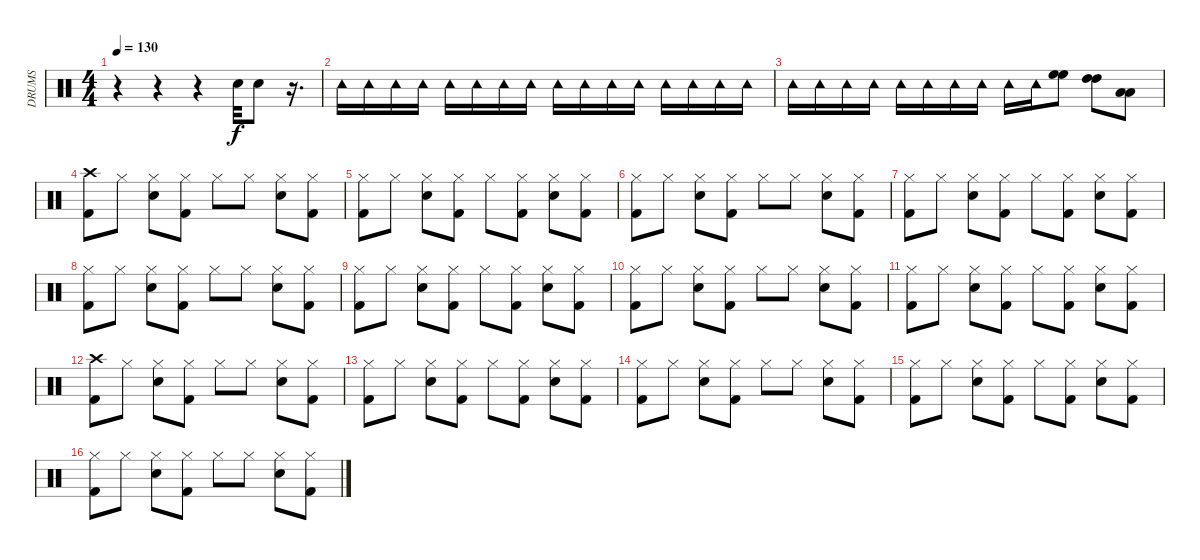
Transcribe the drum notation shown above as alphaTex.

\track ("DRUMS" "DRUMS") {instrument percussion}
\staff {score}
\articulation defaults
\ts (4 4)
\tempo 130
\clef neutral
\ks c
r.4{dy f} r.4 r.4 "Electric Snare (hit)".32 "Electric Snare (hit)".8 r.16{d} |
"Tambourine (hit)".16 "Tambourine (hit)".16 "Tambourine (hit)".16 "Tambourine (hit)".16 "Tambourine (hit)".16 "Tambourine (hit)".16 "Tambourine (hit)".16 "Tambourine (hit)".16 "Tambourine (hit)".16 "Tambourine (hit)".16 "Tambourine (hit)".16 "Tambourine (hit)".16 "Tambourine (hit)".16 "Tambourine (hit)".16 "Tambourine (hit)".16 "Tambourine (hit)".16 |
"Tambourine (hit)".16 "Tambourine (hit)".16 "Tambourine (hit)".16 "Tambourine (hit)".16 "Tambourine (hit)".16 "Tambourine (hit)".16 "Tambourine (hit)".16 "Tambourine (hit)".16 "Tambourine (hit)".16 "Tambourine (hit)".16 ("High Floor Tom (hit)" "High Floor Tom (hit)").8{balance 0} ("High Tom (hit)" "High Tom (hit)").8{balance 8} ("Low Floor Tom (hit)" "Low Floor Tom (hit)").8{balance 16} |
("Crash high (hit)" "Kick (hit) 2").8{balance 8} "Hi-Hat (closed)".8 ("Hi-Hat (closed)" "Snare (hit) 2").8 ("Hi-Hat (closed)" "Kick (hit) 2").8 "Hi-Hat (closed)".8 "Hi-Hat (closed)".8 ("Hi-Hat (closed)" "Snare (hit) 2").8 ("Hi-Hat (closed)" "Kick (hit) 2").8 |
("Hi-Hat (closed)" "Kick (hit) 2").8 "Hi-Hat (closed)".8 ("Hi-Hat (closed)" "Snare (hit) 2").8 ("Hi-Hat (closed)" "Kick (hit) 2").8 "Hi-Hat (closed)".8 ("Hi-Hat (closed)" "Kick (hit) 2").8 ("Hi-Hat (closed)" "Snare (hit) 2").8 ("Hi-Hat (closed)" "Kick (hit) 2").8 |
("Hi-Hat (closed)" "Kick (hit) 2").8 "Hi-Hat (closed)".8 ("Hi-Hat (closed)" "Snare (hit) 2").8 ("Hi-Hat (closed)" "Kick (hit) 2").8 "Hi-Hat (closed)".8 "Hi-Hat (closed)".8 ("Hi-Hat (closed)" "Snare (hit) 2").8 ("Hi-Hat (closed)" "Kick (hit) 2").8 |
("Hi-Hat (closed)" "Kick (hit) 2").8 "Hi-Hat (closed)".8 ("Hi-Hat (closed)" "Snare (hit) 2").8 ("Hi-Hat (closed)" "Kick (hit) 2").8 "Hi-Hat (closed)".8 ("Hi-Hat (closed)" "Kick (hit) 2").8 ("Hi-Hat (closed)" "Snare (hit) 2").8 ("Hi-Hat (closed)" "Kick (hit) 2").8 |
("Hi-Hat (closed)" "Kick (hit) 2").8 "Hi-Hat (closed)".8 ("Hi-Hat (closed)" "Snare (hit) 2").8 ("Hi-Hat (closed)" "Kick (hit) 2").8 "Hi-Hat (closed)".8 "Hi-Hat (closed)".8 ("Hi-Hat (closed)" "Snare (hit) 2").8 ("Hi-Hat (closed)" "Kick (hit) 2").8 |
("Hi-Hat (closed)" "Kick (hit) 2").8 "Hi-Hat (closed)".8 ("Hi-Hat (closed)" "Snare (hit) 2").8 ("Hi-Hat (closed)" "Kick (hit) 2").8 "Hi-Hat (closed)".8 ("Hi-Hat (closed)" "Kick (hit) 2").8 ("Hi-Hat (closed)" "Snare (hit) 2").8 ("Hi-Hat (closed)" "Kick (hit) 2").8 |
("Hi-Hat (closed)" "Kick (hit) 2").8 "Hi-Hat (closed)".8 ("Hi-Hat (closed)" "Snare (hit) 2").8 ("Hi-Hat (closed)" "Kick (hit) 2").8 "Hi-Hat (closed)".8 "Hi-Hat (closed)".8 ("Hi-Hat (closed)" "Snare (hit) 2").8 ("Hi-Hat (closed)" "Kick (hit) 2").8 |
("Hi-Hat (closed)" "Kick (hit) 2").8 "Hi-Hat (closed)".8 ("Hi-Hat (closed)" "Snare (hit) 2").8 ("Hi-Hat (closed)" "Kick (hit) 2").8 "Hi-Hat (closed)".8 ("Hi-Hat (closed)" "Kick (hit) 2").8 ("Hi-Hat (closed)" "Snare (hit) 2").8 ("Hi-Hat (closed)" "Kick (hit) 2").8 |
("Crash high (hit)" "Kick (hit) 2").8 "Hi-Hat (closed)".8 ("Hi-Hat (closed)" "Snare (hit) 2").8 ("Hi-Hat (closed)" "Kick (hit) 2").8 "Hi-Hat (closed)".8 "Hi-Hat (closed)".8 ("Hi-Hat (closed)" "Snare (hit) 2").8 ("Hi-Hat (closed)" "Kick (hit) 2").8 |
("Hi-Hat (closed)" "Kick (hit) 2").8 "Hi-Hat (closed)".8 ("Hi-Hat (closed)" "Snare (hit) 2").8 ("Hi-Hat (closed)" "Kick (hit) 2").8 "Hi-Hat (closed)".8 ("Hi-Hat (closed)" "Kick (hit) 2").8 ("Hi-Hat (closed)" "Snare (hit) 2").8 ("Hi-Hat (closed)" "Kick (hit) 2").8 |
("Hi-Hat (closed)" "Kick (hit) 2").8 "Hi-Hat (closed)".8 ("Hi-Hat (closed)" "Snare (hit) 2").8 ("Hi-Hat (closed)" "Kick (hit) 2").8 "Hi-Hat (closed)".8 "Hi-Hat (closed)".8 ("Hi-Hat (closed)" "Snare (hit) 2").8 ("Hi-Hat (closed)" "Kick (hit) 2").8 |
("Hi-Hat (closed)" "Kick (hit) 2").8 "Hi-Hat (closed)".8 ("Hi-Hat (closed)" "Snare (hit) 2").8 ("Hi-Hat (closed)" "Kick (hit) 2").8 "Hi-Hat (closed)".8 ("Hi-Hat (closed)" "Kick (hit) 2").8 ("Hi-Hat (closed)" "Snare (hit) 2").8 ("Hi-Hat (closed)" "Kick (hit) 2").8 |
("Hi-Hat (closed)" "Kick (hit) 2").8 "Hi-Hat (closed)".8 ("Hi-Hat (closed)" "Snare (hit) 2").8 ("Hi-Hat (closed)" "Kick (hit) 2").8 "Hi-Hat (closed)".8 "Hi-Hat (closed)".8 ("Hi-Hat (closed)" "Snare (hit) 2").8 ("Hi-Hat (closed)" "Kick (hit) 2").8
